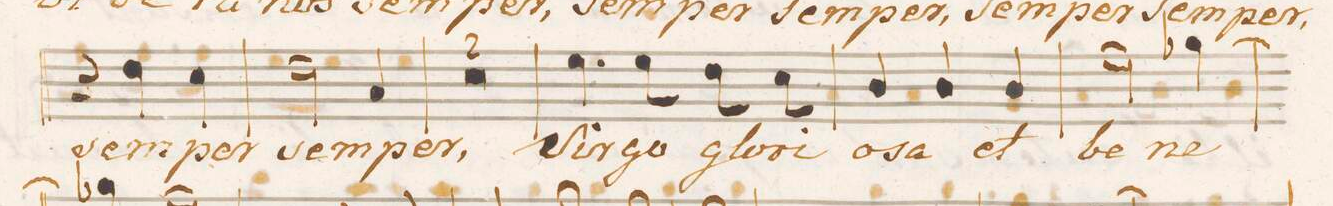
**kern	**text
*I"Basso.	*
*clefF4	*
*k[]	*
*met(c|)	*
*M3/4	*
4r	.
4F\	sem-
4E\	-per
=63	=63
2F\	sem-
4C/	-per,
=64	=64
1.:mod=r	.
=65	=65
=66	=66
4.G\	Vir-
8G\	-go
8F\	glo-
8E\	-ri-
=67	=67
4D/	-o-
4D/	-sa
4D/	et
=68	=68
2A\	be-
[>4B-X\	-ne-
=69	=69
*-	*-
